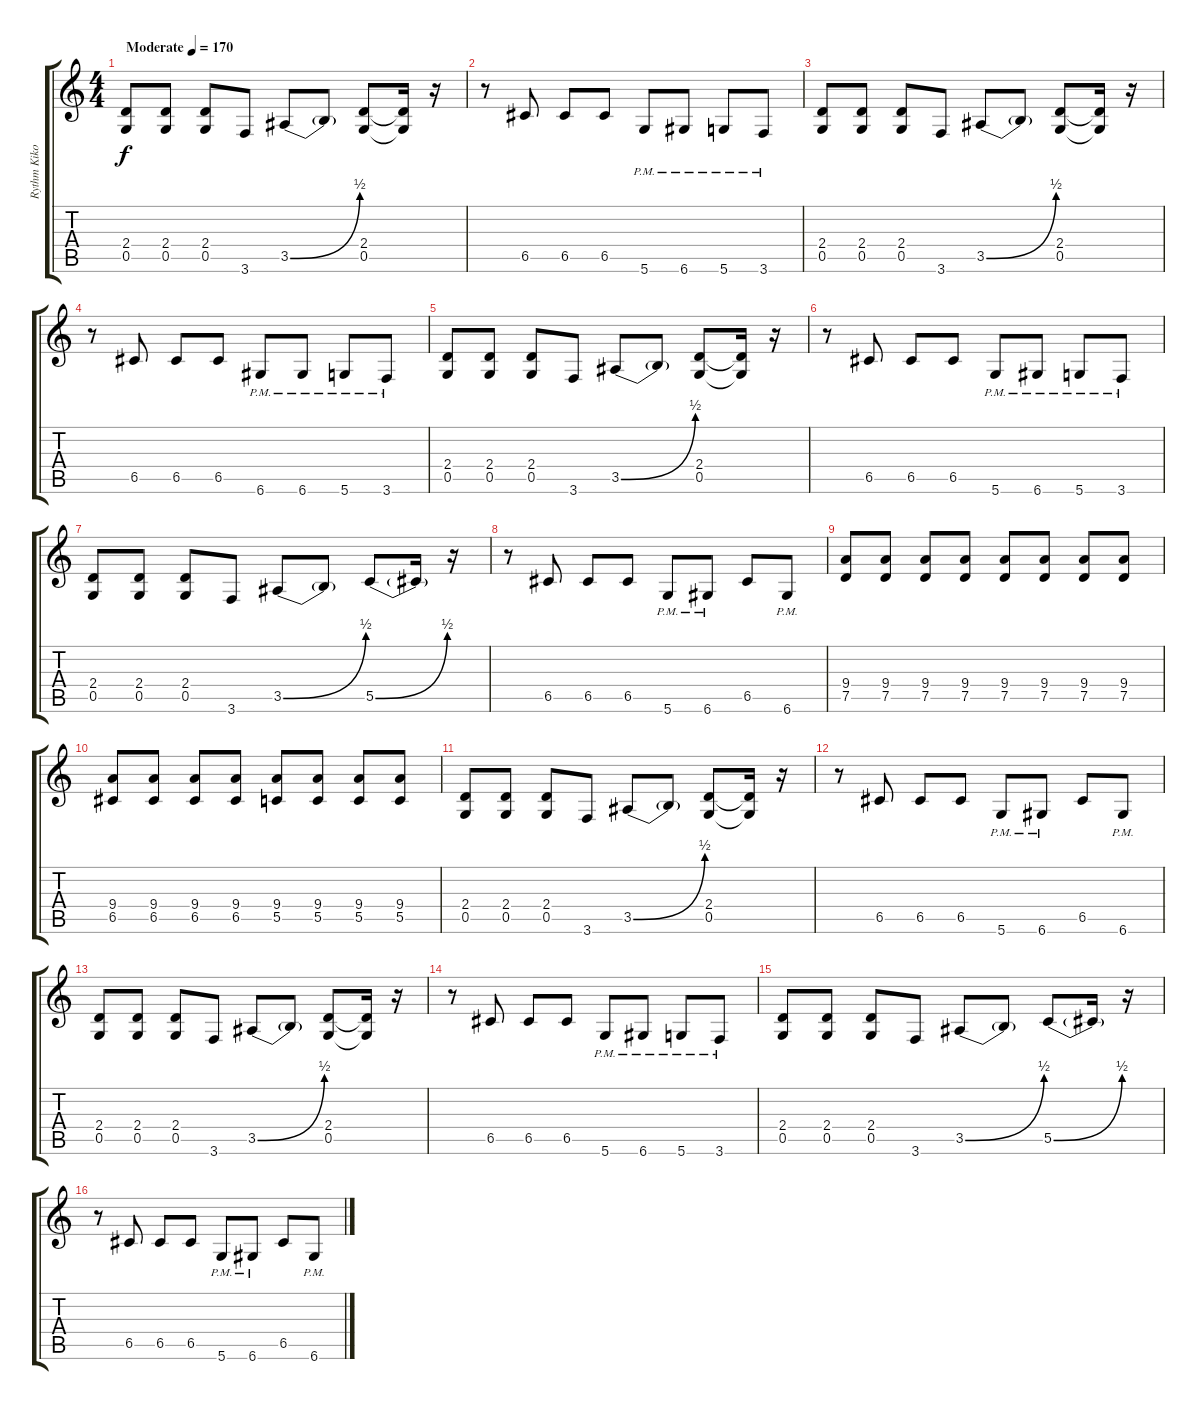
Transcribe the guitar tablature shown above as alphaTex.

\track ("Rythm Kiko" "Rythm Kiko") {instrument distortionguitar}
\staff {score tabs}
\tuning (D4 A3 F3 C3 G2 D2) {hide}
\ts (4 4)
\tempo (170 "Moderate")
\clef g2
\ks c
(2.4 0.5).8{dy f instrument distortionguitar} (2.4 0.5).8 (2.4 0.5).8 3.6.8 3.5{be (bend 0 0 60 2)}.8 3.5{t}.8 (2.4 0.5).8 (2.4{t} 0.5{t}).16 r.16 |
r.8 6.5.8 6.5.8 6.5.8 5.6{pm}.8 6.6{pm}.8 5.6{pm}.8 3.6{pm}.8 |
(2.4 0.5).8 (2.4 0.5).8 (2.4 0.5).8 3.6.8 3.5{be (bend 0 0 60 2)}.8 3.5{t}.8 (2.4 0.5).8 (2.4{t} 0.5{t}).16 r.16 |
r.8 6.5.8 6.5.8 6.5.8 6.6{pm}.8 6.6{pm}.8 5.6{pm}.8 3.6{pm}.8 |
(2.4 0.5).8 (2.4 0.5).8 (2.4 0.5).8 3.6.8 3.5{be (bend 0 0 60 2)}.8 3.5{t}.8 (2.4 0.5).8 (2.4{t} 0.5{t}).16 r.16 |
r.8 6.5.8 6.5.8 6.5.8 5.6{pm}.8 6.6{pm}.8 5.6{pm}.8 3.6{pm}.8 |
(2.4 0.5).8 (2.4 0.5).8 (2.4 0.5).8 3.6.8 3.5{be (bend 0 0 60 2)}.8 3.5{t}.8 5.5{be (bend 0 0 60 2)}.8 5.5{t}.16 r.16 |
r.8 6.5.8 6.5.8 6.5.8 5.6{pm}.8 6.6{pm}.8 6.5.8 6.6{pm}.8 |
(9.4 7.5).8 (9.4 7.5).8 (9.4 7.5).8 (9.4 7.5).8 (9.4 7.5).8 (9.4 7.5).8 (9.4 7.5).8 (9.4 7.5).8 |
(9.4 6.5).8 (9.4 6.5).8 (9.4 6.5).8 (9.4 6.5).8 (9.4 5.5).8 (9.4 5.5).8 (9.4 5.5).8 (9.4 5.5).8 |
(2.4 0.5).8 (2.4 0.5).8 (2.4 0.5).8 3.6.8 3.5{be (bend 0 0 60 2)}.8 3.5{t}.8 (2.4 0.5).8 (2.4{t} 0.5{t}).16 r.16 |
r.8 6.5.8 6.5.8 6.5.8 5.6{pm}.8 6.6{pm}.8 6.5.8 6.6{pm}.8 |
(2.4 0.5).8 (2.4 0.5).8 (2.4 0.5).8 3.6.8 3.5{be (bend 0 0 60 2)}.8 3.5{t}.8 (2.4 0.5).8 (2.4{t} 0.5{t}).16 r.16 |
r.8 6.5.8 6.5.8 6.5.8 5.6{pm}.8 6.6{pm}.8 5.6{pm}.8 3.6{pm}.8 |
(2.4 0.5).8 (2.4 0.5).8 (2.4 0.5).8 3.6.8 3.5{be (bend 0 0 60 2)}.8 3.5{t}.8 5.5{be (bend 0 0 60 2)}.8 5.5{t}.16 r.16 |
r.8 6.5.8 6.5.8 6.5.8 5.6{pm}.8 6.6{pm}.8 6.5.8 6.6{pm}.8
